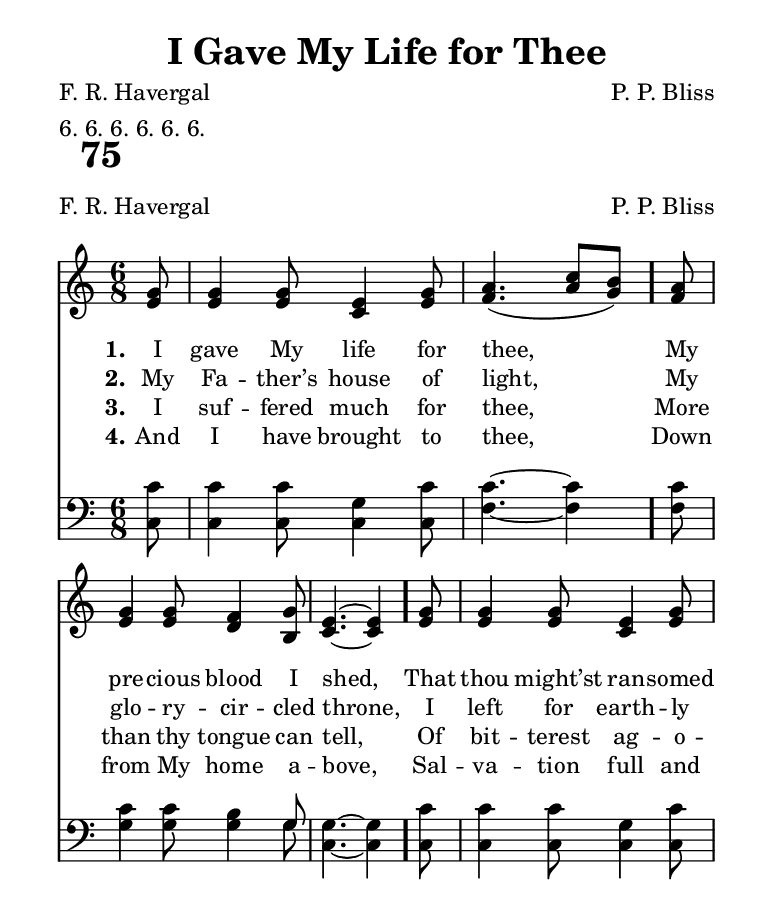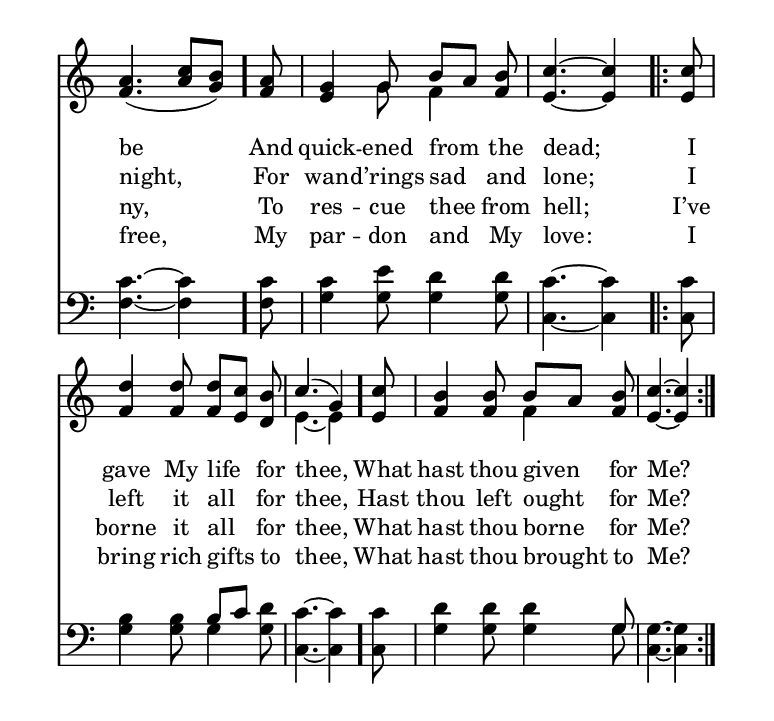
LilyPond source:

\include "common/global.ily"
\paper {
  \include "common/paper.ily"
  ragged-bottom = ##t
  ragged-last-bottom = ##t
  systems-per-page = ##f
  % decrease system-to-system padding to fit onto page with previous score
  system-system-spacing.padding = 0
  system-system-spacing.basic-distance = 0
  markup-system-spacing.padding = 0
  markup-system-spacing.basic-distance = 0
  scoreTitleMarkup = \markup {
    \override #'(baseline-skip . 3.5)
    \column {
      \override #'(baseline-skip . 3.5)
      \column {
        \fill-line {
          \huge \larger \larger \bold {
            \concat { "  " \fromproperty #'header:hymnnumber }
            \mytitle
            \null
          }
        }
        \fill-line {
          % less lowering (to save vertical space)
          \lower #1 \fromproperty #'header:poet
          \smaller \bold \mysubtitle
          \lower #1 \fromproperty #'header:composer
        }
      }
    }
  }
}


\header{
  %gospel
  hymnnumber = "75"
  title = "I Gave My Life for Thee"
  tunename = "Gift"
  meter = "6. 6. 6. 6. 6. 6."
  poet = "F. R. Havergal"
  composer = "P. P. Bliss"
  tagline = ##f
}

% for fermata in MIDI
ta = { \tempo 4=80 }
tb = { \tempo 4=40 }

patternAA = { c8 | c4 c8 c4 c8 | c4.( c8[ c8]) }
patternAB = { c8 | c4 c8 c4 c8 | c4. c4        }

patternBA = \patternAB
patternBB = { c8 | c4 c8 c8[ c8] c8 | c4. c4   }

patternAC = \patternBB

global = {
  \include "common/overrides.ily"
  \override Staff.TimeSignature.style = #'numbered
  \time 6/8
  \override Score.MetronomeMark.transparent = ##t % hide all fermata changes too
  \ta
  \key c \major
  \partial 8
  \autoBeamOff
}

notesSoprano = {
\global
\relative c'' {

  \changePitch \patternAA { g | g g e g | a c b }
  \changePitch \patternBA { a | g g f g | e ~ e }
  \changePitch \patternAA { g | g g e g | a c b }
  \changePitch \patternBB { a | g g b a b | c ~ c }

	\bar ".|:-||"
	\repeat volta 2 {

  \changePitch \patternAC { c | d d d c b | c( g) }
  \changePitch \patternBB { c | b b b a b | c ~ c }

	}

}
}

notesAlto = {
\global
\relative e' {

  \changePitch \patternAA { e | e e c e | f a g }
  \changePitch \patternBA { f | e e d b | c ~ c }
  \changePitch \patternAA { e | e e c e | f a g }
  \changePitch \patternBA { f | e g f f | e ~ e }

	\repeat volta 2 {

  \changePitch \patternAC { e | f f f e d | e ~ e }
  \changePitch \patternBA { e | f f f f | e ~ e }

	}

}
}

notesTenor = {
\global
\relative a {

  \changePitch \patternAB { c | c c g c | c ~ c }
  \changePitch \patternBA { c | c c b g | g ~ g }
  \changePitch \patternAB { c | c c g c | c ~ c }
  \changePitch \patternBA { c | c e d d | c ~ c }

	\repeat volta 2 {

  \changePitch \patternAC { c | b b b c d | c ~ c }
  \changePitch \patternBA { c | d d d g, | g ~ g }

	}

}
}

notesBass = {
\global
\relative f {

  \changePitch \patternAB { c | c c c c | f ~ f }
  \changePitch \patternBA { f | g g g g | c, ~ c }
  \changePitch \patternAB { c | c c c c | f ~ f }
  \changePitch \patternBA { f | g g g g | c, ~ c }

	\repeat volta 2 {

  \changePitch \patternAB { c | g' g g g | c, ~ c }
  \changePitch \patternBA { c | g' g g g | c, ~ c }

	}

}
}

wordsA = \lyricmode {
\set stanza = "1."

I gave My life for thee, \bar "."
My pre -- cious blood I shed, \bar "."
That thou might’st ran -- somed be \bar "."
And quick -- ened from the dead; %\bar "."
I gave My life for thee, \bar "."
What hast thou given for Me? %\bar "."

}

wordsB = \lyricmode {
\set stanza = "2."

My Fa -- ther’s house of light,
My glo -- ry -- cir -- cled throne,
I left for earth -- ly night,
For wan -- d’rings sad and lone;
I left it all for thee,
Hast thou left ought for Me?

}

wordsC = \lyricmode {
\set stanza = "3."

I suf -- fered much for thee,
More than thy tongue can tell,
Of bit -- terest ag -- o -- ny,
To res -- cue thee from hell;
I’ve borne it all for thee,
What hast thou borne for Me?

}

wordsD = \lyricmode {
\set stanza = "4."

And I have brought to thee,
Down from My home a -- bove,
Sal -- va -- tion full and free,
My par -- don and My love:
I bring rich gifts to thee,
What hast thou brought to Me?

}

\score {
  \context ChoirStaff <<
    \context Staff = upper <<
      \set Staff.autoBeaming = ##f
      \set ChoirStaff.systemStartDelimiter = #'SystemStartBar
      \set ChoirStaff.printPartCombineTexts = ##f
      \partcombine #'(2 . 11) \notesSoprano \notesAlto
      \context NullVoice = sopranos { \voiceOne << \notesSoprano >> }
      \context Lyrics = one   \lyricsto sopranos \wordsA
      \context Lyrics = two   \lyricsto sopranos \wordsB
      \context Lyrics = three \lyricsto sopranos \wordsC
      \context Lyrics = four  \lyricsto sopranos \wordsD
    >>
    \context Staff = men <<
      \set Staff.autoBeaming = ##f
      \clef bass
      \set ChoirStaff.printPartCombineTexts = ##f
      \partcombine #'(2 . 11) \notesTenor \notesBass
    >>
  >>
  \layout {
    \include "common/layout.ily"
  }
}

#(cond ((ly:get-option 'eog-midi-permitted) #{ \score {
  \context ChoirStaff <<
    \context Staff = upper <<
      \set Staff.autoBeaming = ##f
      \set ChoirStaff.systemStartDelimiter = #'SystemStartBar
      \context Voice  = sopranos \unfoldRepeats { \voiceOne << \notesSoprano >> }
      \context Voice  = altos \unfoldRepeats { \voiceTwo << \notesAlto >> }
      \context Lyrics = one   \lyricsto sopranos \wordsA
      \context Lyrics = two   \lyricsto sopranos \wordsB
      \context Lyrics = three \lyricsto sopranos \wordsC
      \context Lyrics = four  \lyricsto sopranos \wordsD
    >>
    \context Staff = men <<
      \set Staff.autoBeaming = ##f
      \clef bass
      \context Voice  = tenors \unfoldRepeats { \voiceOne << \notesTenor >> }
      \context Voice  = basses \unfoldRepeats { \voiceTwo << \notesBass >> }
    >>
  >>
  \midi{
    \include "common/midi.ily"
  }
} #}))

\version "2.19.49"  % necessary for upgrading to future LilyPond versions.

% vi:set et ts=2 sw=2 ai nocindent syntax=lilypond:
